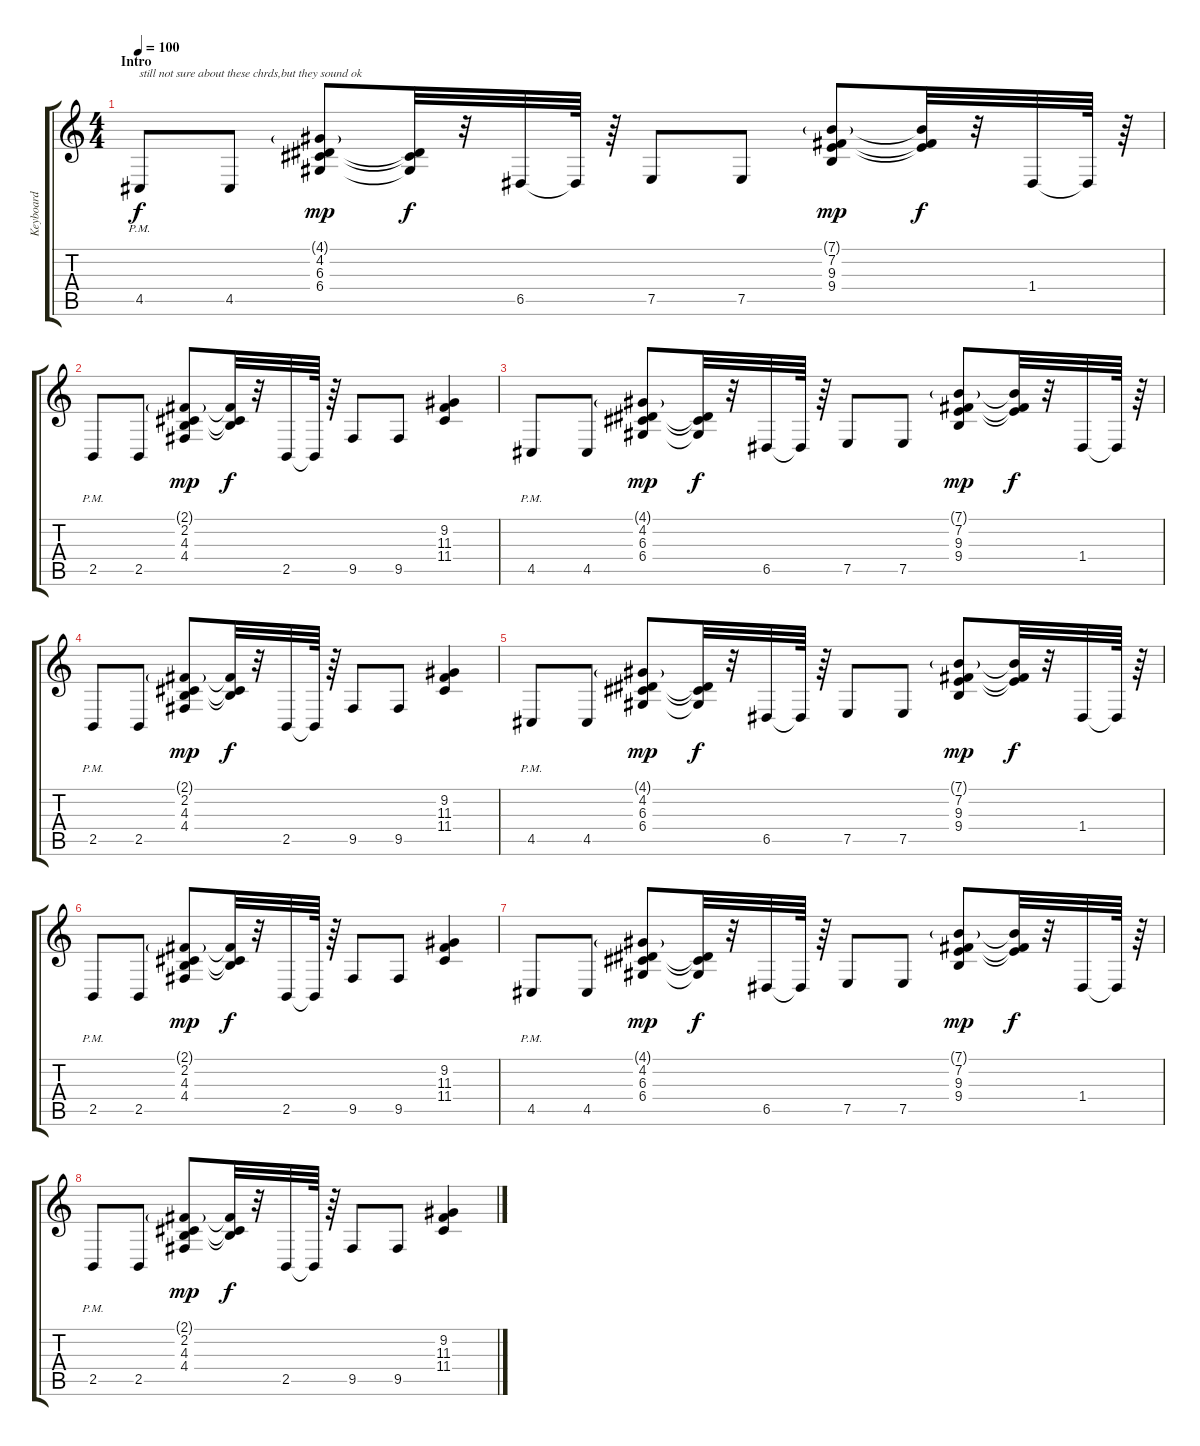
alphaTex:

\track ("Keyboard" "Keyboard") {instrument brightacousticpiano}
\staff {score tabs}
\tuning (E4 B3 G3 D3 A2 E2) {hide}
\ts (4 4)
\section ("" "Intro")
\tempo 100
\clef g2
\ks c
4.5{pm}.8{txt "still not sure about these chrds,but they sound ok" dy f instrument brightacousticpiano} 4.5.8 (4.1{g} 4.2 6.3 6.4).8{dy mp} (4.2{t} 6.3{t} 6.4{t}).32{dy f} r.32 6.5.32 6.5{t}.64 r.64 7.5.8 7.5.8 (7.1{g} 7.2 9.3 9.4).8{dy mp} (7.1{t} 7.2{t} 9.3{t}).32{dy f} r.32 1.4.32 1.4{t}.64 r.64 |
2.5{pm}.8 2.5.8 (2.1{g} 2.2 4.3 4.4).8{dy mp} (2.1{t} 2.2{t} 4.3{t}).32{dy f} r.32 2.5.32 2.5{t}.64 r.64 9.5.8 9.5.8 (9.2 11.3 11.4).4 |
4.5{pm}.8 4.5.8 (4.1{g} 4.2 6.3 6.4).8{dy mp} (4.2{t} 6.3{t} 6.4{t}).32{dy f} r.32 6.5.32 6.5{t}.64 r.64 7.5.8 7.5.8 (7.1{g} 7.2 9.3 9.4).8{dy mp} (7.1{t} 7.2{t} 9.3{t}).32{dy f} r.32 1.4.32 1.4{t}.64 r.64 |
2.5{pm}.8 2.5.8 (2.1{g} 2.2 4.3 4.4).8{dy mp} (2.1{t} 2.2{t} 4.3{t}).32{dy f} r.32 2.5.32 2.5{t}.64 r.64 9.5.8 9.5.8 (9.2 11.3 11.4).4 |
4.5{pm}.8 4.5.8 (4.1{g} 4.2 6.3 6.4).8{dy mp} (4.2{t} 6.3{t} 6.4{t}).32{dy f} r.32 6.5.32 6.5{t}.64 r.64 7.5.8 7.5.8 (7.1{g} 7.2 9.3 9.4).8{dy mp} (7.1{t} 7.2{t} 9.3{t}).32{dy f} r.32 1.4.32 1.4{t}.64 r.64 |
2.5{pm}.8 2.5.8 (2.1{g} 2.2 4.3 4.4).8{dy mp} (2.1{t} 2.2{t} 4.3{t}).32{dy f} r.32 2.5.32 2.5{t}.64 r.64 9.5.8 9.5.8 (9.2 11.3 11.4).4 |
4.5{pm}.8 4.5.8 (4.1{g} 4.2 6.3 6.4).8{dy mp} (4.2{t} 6.3{t} 6.4{t}).32{dy f} r.32 6.5.32 6.5{t}.64 r.64 7.5.8 7.5.8 (7.1{g} 7.2 9.3 9.4).8{dy mp} (7.1{t} 7.2{t} 9.3{t}).32{dy f} r.32 1.4.32 1.4{t}.64 r.64 |
2.5{pm}.8 2.5.8 (2.1{g} 2.2 4.3 4.4).8{dy mp} (2.1{t} 2.2{t} 4.3{t}).32{dy f} r.32 2.5.32 2.5{t}.64 r.64 9.5.8 9.5.8 (9.2 11.3 11.4).4
